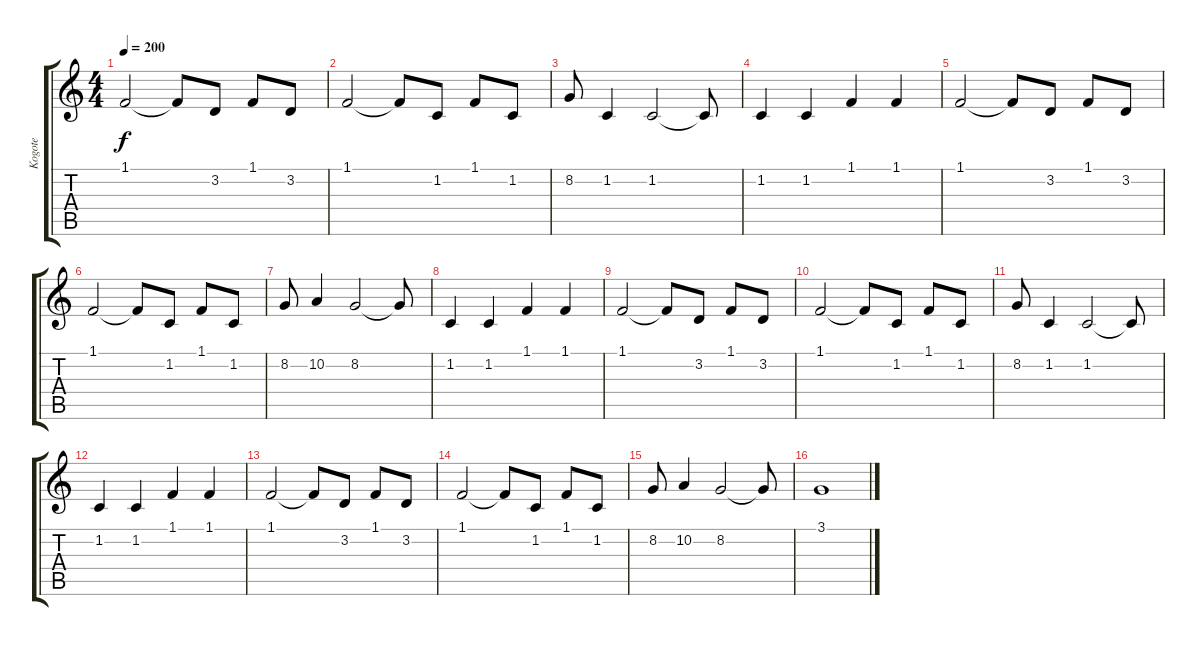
\track ("Kogote" "Kogote") {instrument brasssection}
\staff {score tabs}
\tuning (E4 B3 G3 D3 A2 E2) {hide}
\ts (4 4)
\tempo 200
\clef g2
\ks c
1.1.2{dy f} 1.1{t}.8 3.2.8 1.1.8 3.2.8 |
1.1.2 1.1{t}.8 1.2.8 1.1.8 1.2.8 |
8.2.8 1.2.4 1.2.2 1.2{t}.8 |
1.2.4 1.2.4 1.1.4 1.1.4 |
1.1.2 1.1{t}.8 3.2.8 1.1.8 3.2.8 |
1.1.2 1.1{t}.8 1.2.8 1.1.8 1.2.8 |
8.2.8 10.2.4 8.2.2 8.2{t}.8 |
1.2.4 1.2.4 1.1.4 1.1.4 |
1.1.2 1.1{t}.8 3.2.8 1.1.8 3.2.8 |
1.1.2 1.1{t}.8 1.2.8 1.1.8 1.2.8 |
8.2.8 1.2.4 1.2.2 1.2{t}.8 |
1.2.4 1.2.4 1.1.4 1.1.4 |
1.1.2 1.1{t}.8 3.2.8 1.1.8 3.2.8 |
1.1.2 1.1{t}.8 1.2.8 1.1.8 1.2.8 |
8.2.8 10.2.4 8.2.2 8.2{t}.8 |
3.1.1
